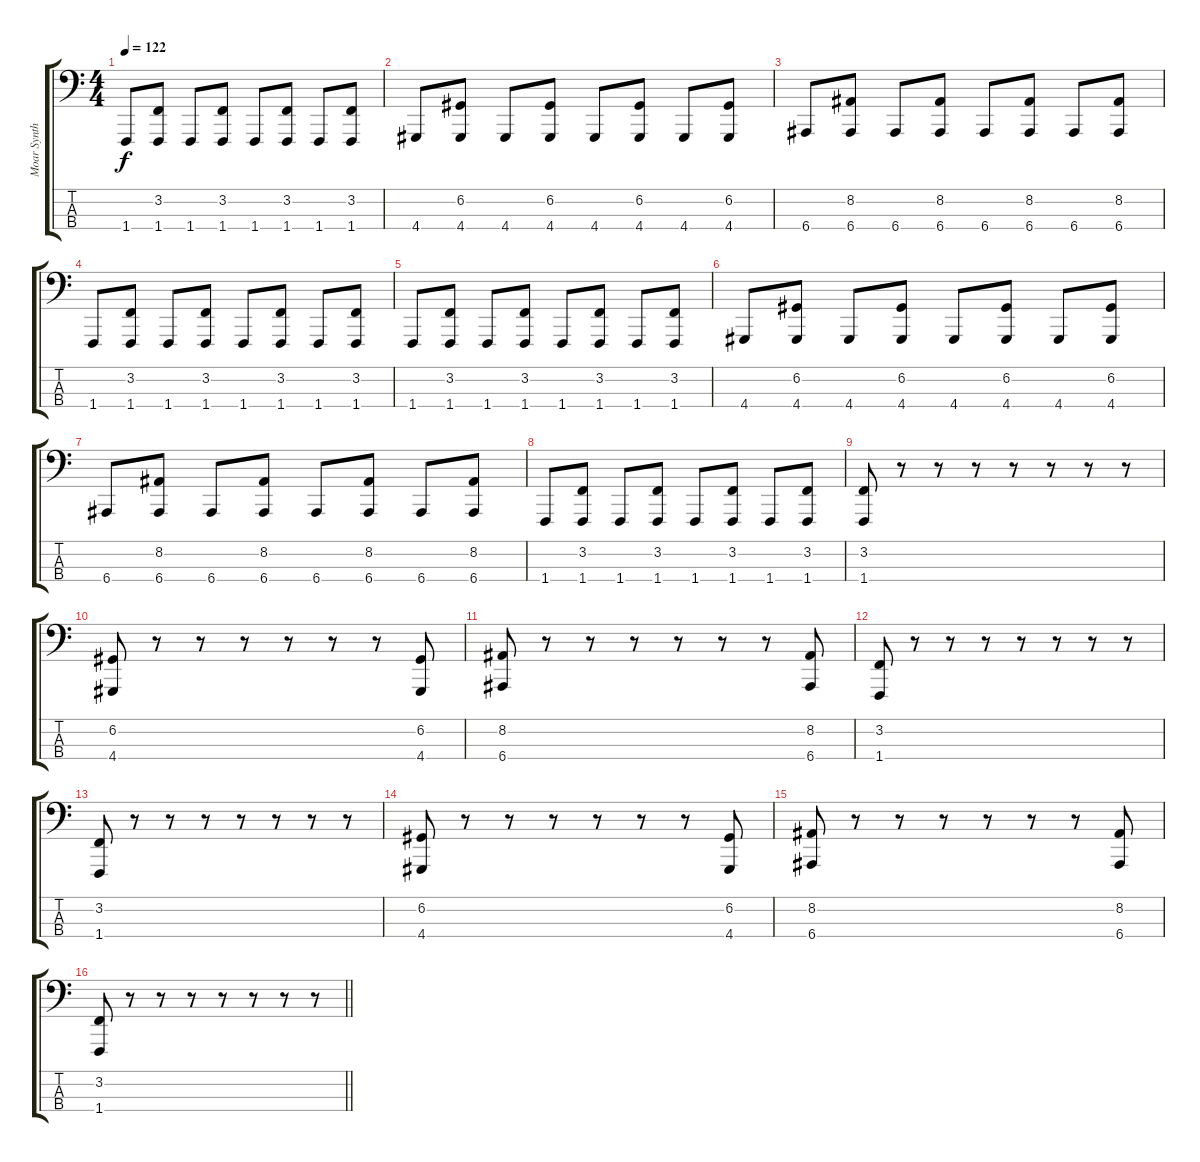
\track ("Moar Synth" "Moar Synth") {instrument lead1square}
\staff {score tabs}
\tuning (G2 D2 A1 E1) {hide}
\ts (4 4)
\tempo 122
\clef f4
\ks c
1.4.8{dy f} (3.2 1.4).8 1.4.8 (3.2 1.4).8 1.4.8 (3.2 1.4).8 1.4.8 (3.2 1.4).8 |
4.4.8 (6.2 4.4).8 4.4.8 (6.2 4.4).8 4.4.8 (6.2 4.4).8 4.4.8 (6.2 4.4).8 |
6.4.8 (8.2 6.4).8 6.4.8 (8.2 6.4).8 6.4.8 (8.2 6.4).8 6.4.8 (8.2 6.4).8 |
1.4.8 (3.2 1.4).8 1.4.8 (3.2 1.4).8 1.4.8 (3.2 1.4).8 1.4.8 (3.2 1.4).8 |
1.4.8 (3.2 1.4).8 1.4.8 (3.2 1.4).8 1.4.8 (3.2 1.4).8 1.4.8 (3.2 1.4).8 |
4.4.8 (6.2 4.4).8 4.4.8 (6.2 4.4).8 4.4.8 (6.2 4.4).8 4.4.8 (6.2 4.4).8 |
6.4.8 (8.2 6.4).8 6.4.8 (8.2 6.4).8 6.4.8 (8.2 6.4).8 6.4.8 (8.2 6.4).8 |
1.4.8 (3.2 1.4).8 1.4.8 (3.2 1.4).8 1.4.8 (3.2 1.4).8 1.4.8 (3.2 1.4).8 |
(3.2 1.4).8 r.8 r.8 r.8 r.8 r.8 r.8 r.8 |
(6.2 4.4).8 r.8 r.8 r.8 r.8 r.8 r.8 (6.2 4.4).8 |
(8.2 6.4).8 r.8 r.8 r.8 r.8 r.8 r.8 (8.2 6.4).8 |
(3.2 1.4).8 r.8 r.8 r.8 r.8 r.8 r.8 r.8 |
(3.2 1.4).8 r.8 r.8 r.8 r.8 r.8 r.8 r.8 |
(6.2 4.4).8 r.8 r.8 r.8 r.8 r.8 r.8 (6.2 4.4).8 |
(8.2 6.4).8 r.8 r.8 r.8 r.8 r.8 r.8 (8.2 6.4).8 |
\barLineRight lightlight
(3.2 1.4).8 r.8 r.8 r.8 r.8 r.8 r.8 r.8
